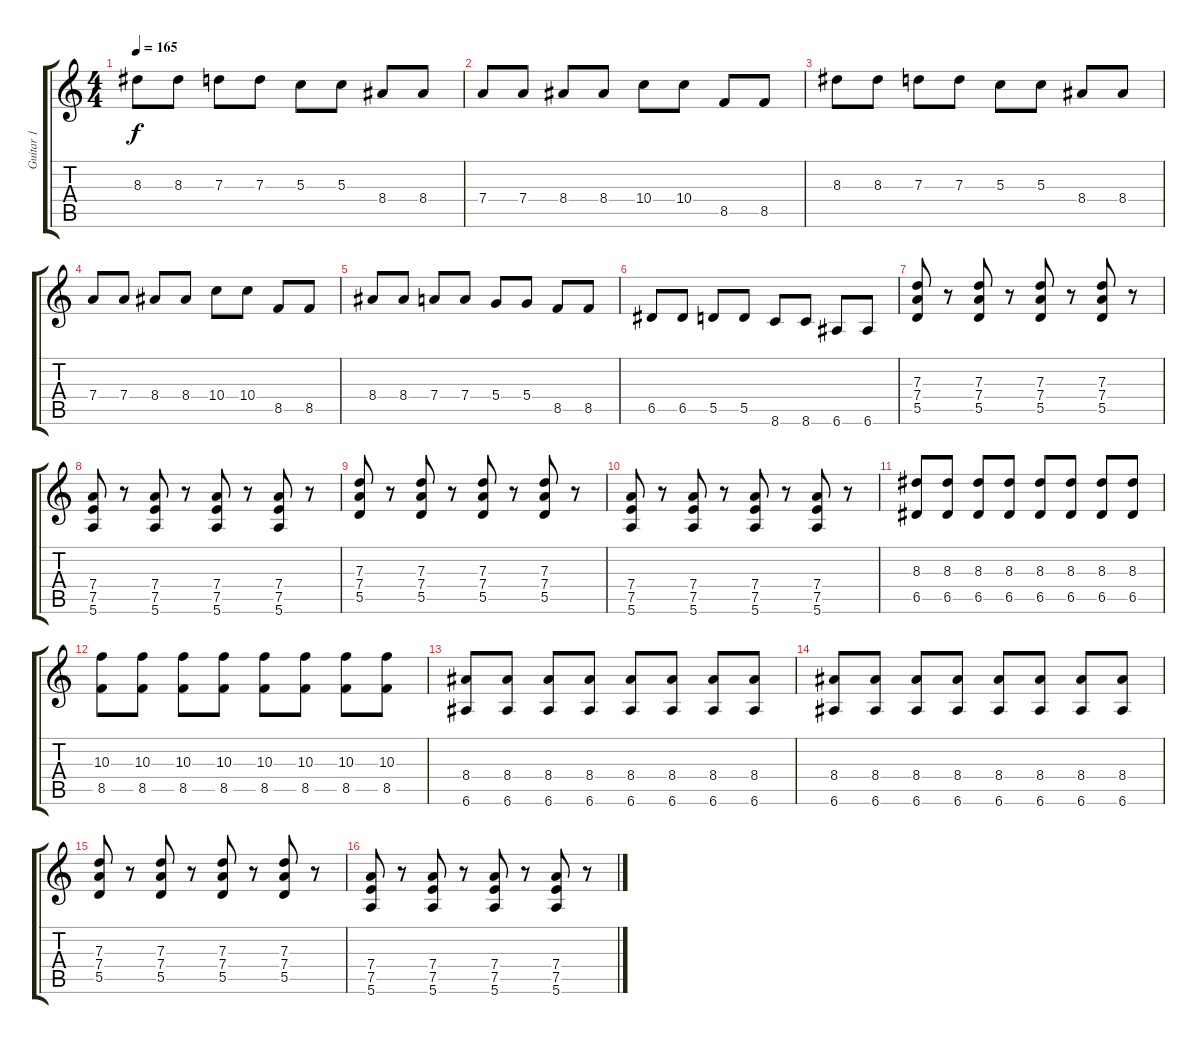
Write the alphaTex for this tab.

\track ("Guitar 1" "Guitar 1") {instrument distortionguitar}
\staff {score tabs}
\tuning (E4 B3 G3 D3 A2 E2) {hide}
\ts (4 4)
\tempo 165
\clef g2
\ks c
8.3.8{dy f} 8.3.8 7.3.8 7.3.8 5.3.8 5.3.8 8.4.8 8.4.8 |
7.4.8 7.4.8 8.4.8 8.4.8 10.4.8 10.4.8 8.5.8 8.5.8 |
8.3.8 8.3.8 7.3.8 7.3.8 5.3.8 5.3.8 8.4.8 8.4.8 |
7.4.8 7.4.8 8.4.8 8.4.8 10.4.8 10.4.8 8.5.8 8.5.8 |
8.4.8 8.4.8 7.4.8 7.4.8 5.4.8 5.4.8 8.5.8 8.5.8 |
6.5.8 6.5.8 5.5.8 5.5.8 8.6.8 8.6.8 6.6.8 6.6.8 |
(7.3 7.4 5.5).8 r.8 (7.3 7.4 5.5).8 r.8 (7.3 7.4 5.5).8 r.8 (7.3 7.4 5.5).8 r.8 |
(7.4 7.5 5.6).8 r.8 (7.4 7.5 5.6).8 r.8 (7.4 7.5 5.6).8 r.8 (7.4 7.5 5.6).8 r.8 |
(7.3 7.4 5.5).8 r.8 (7.3 7.4 5.5).8 r.8 (7.3 7.4 5.5).8 r.8 (7.3 7.4 5.5).8 r.8 |
(7.4 7.5 5.6).8 r.8 (7.4 7.5 5.6).8 r.8 (7.4 7.5 5.6).8 r.8 (7.4 7.5 5.6).8 r.8 |
(8.3 6.5).8 (8.3 6.5).8 (8.3 6.5).8 (8.3 6.5).8 (8.3 6.5).8 (8.3 6.5).8 (8.3 6.5).8 (8.3 6.5).8 |
(10.3 8.5).8 (10.3 8.5).8 (10.3 8.5).8 (10.3 8.5).8 (10.3 8.5).8 (10.3 8.5).8 (10.3 8.5).8 (10.3 8.5).8 |
(8.4 6.6).8 (8.4 6.6).8 (8.4 6.6).8 (8.4 6.6).8 (8.4 6.6).8 (8.4 6.6).8 (8.4 6.6).8 (8.4 6.6).8 |
(8.4 6.6).8 (8.4 6.6).8 (8.4 6.6).8 (8.4 6.6).8 (8.4 6.6).8 (8.4 6.6).8 (8.4 6.6).8 (8.4 6.6).8 |
(7.3 7.4 5.5).8 r.8 (7.3 7.4 5.5).8 r.8 (7.3 7.4 5.5).8 r.8 (7.3 7.4 5.5).8 r.8 |
(7.4 7.5 5.6).8 r.8 (7.4 7.5 5.6).8 r.8 (7.4 7.5 5.6).8 r.8 (7.4 7.5 5.6).8 r.8
